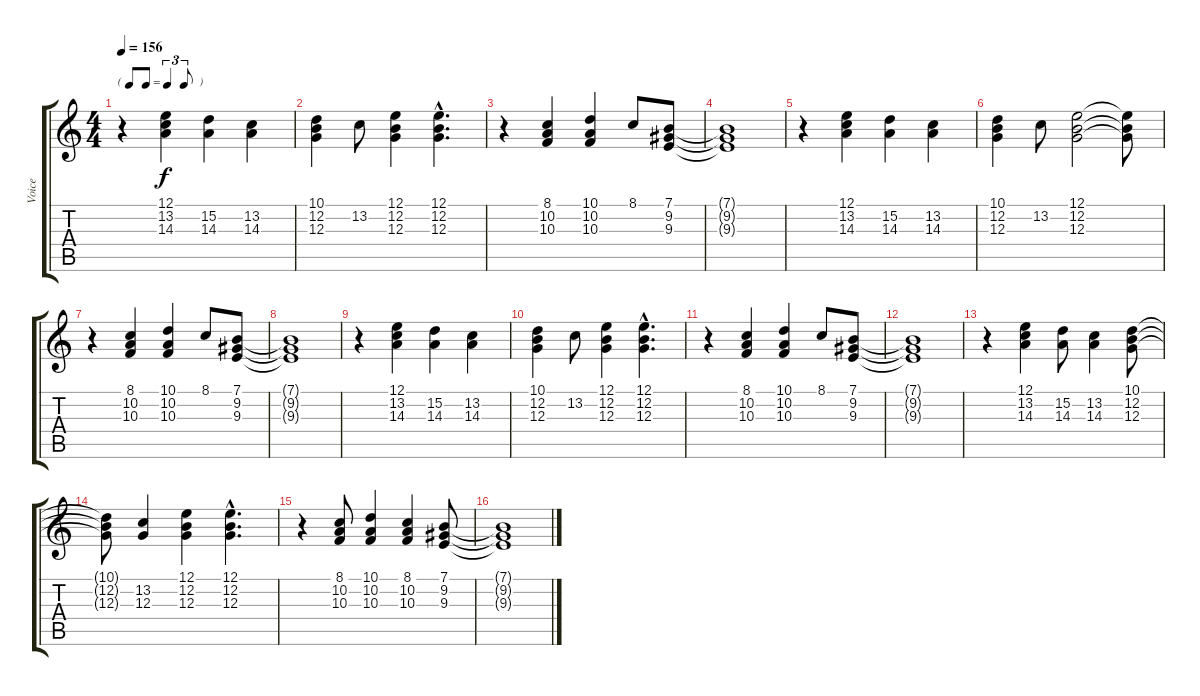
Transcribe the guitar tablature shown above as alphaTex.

\track ("Voice" "Voice") {instrument acousticgrandpiano}
\staff {score tabs}
\tuning (E4 B3 G3 D3 A2 E2) {hide}
\ts (4 4)
\tf triplet8th
\tempo 156
\clef g2
\ks c
r.4{dy f instrument acousticgrandpiano} (12.1 13.2 14.3).4 (15.2 14.3).4 (13.2 14.3).4 |
(10.1 12.2 12.3).4 13.2.8 (12.1 12.2 12.3).4 (12.1{hac} 12.2{hac} 12.3{hac}).4{d} |
r.4 (8.1 10.2 10.3).4 (10.1 10.2 10.3).4 8.1.8 (7.1 9.2 9.3).8 |
(7.1{t} 9.2{t} 9.3{t}).1 |
r.4 (12.1 13.2 14.3).4 (15.2 14.3).4 (13.2 14.3).4 |
(10.1 12.2 12.3).4 13.2.8 (12.1 12.2 12.3).2 (12.1{t} 12.2{t} 12.3{t}).8 |
r.4 (8.1 10.2 10.3).4 (10.1 10.2 10.3).4 8.1.8 (7.1 9.2 9.3).8 |
(7.1{t} 9.2{t} 9.3{t}).1 |
r.4 (12.1 13.2 14.3).4 (15.2 14.3).4 (13.2 14.3).4 |
(10.1 12.2 12.3).4 13.2.8 (12.1 12.2 12.3).4 (12.1{hac} 12.2{hac} 12.3{hac}).4{d} |
r.4 (8.1 10.2 10.3).4 (10.1 10.2 10.3).4 8.1.8 (7.1 9.2 9.3).8 |
(7.1{t} 9.2{t} 9.3{t}).1 |
r.4 (12.1 13.2 14.3).4 (15.2 14.3).8 (13.2 14.3).4 (10.1 12.2 12.3).8 |
(10.1{t} 12.2{t} 12.3{t}).8 (13.2 12.3).4 (12.1 12.2 12.3).4 (12.1{hac} 12.2{hac} 12.3{hac}).4{d} |
r.4 (8.1 10.2 10.3).8 (10.1 10.2 10.3).4 (8.1 10.2 10.3).4 (7.1 9.2 9.3).8 |
(7.1{t} 9.2{t} 9.3{t}).1
